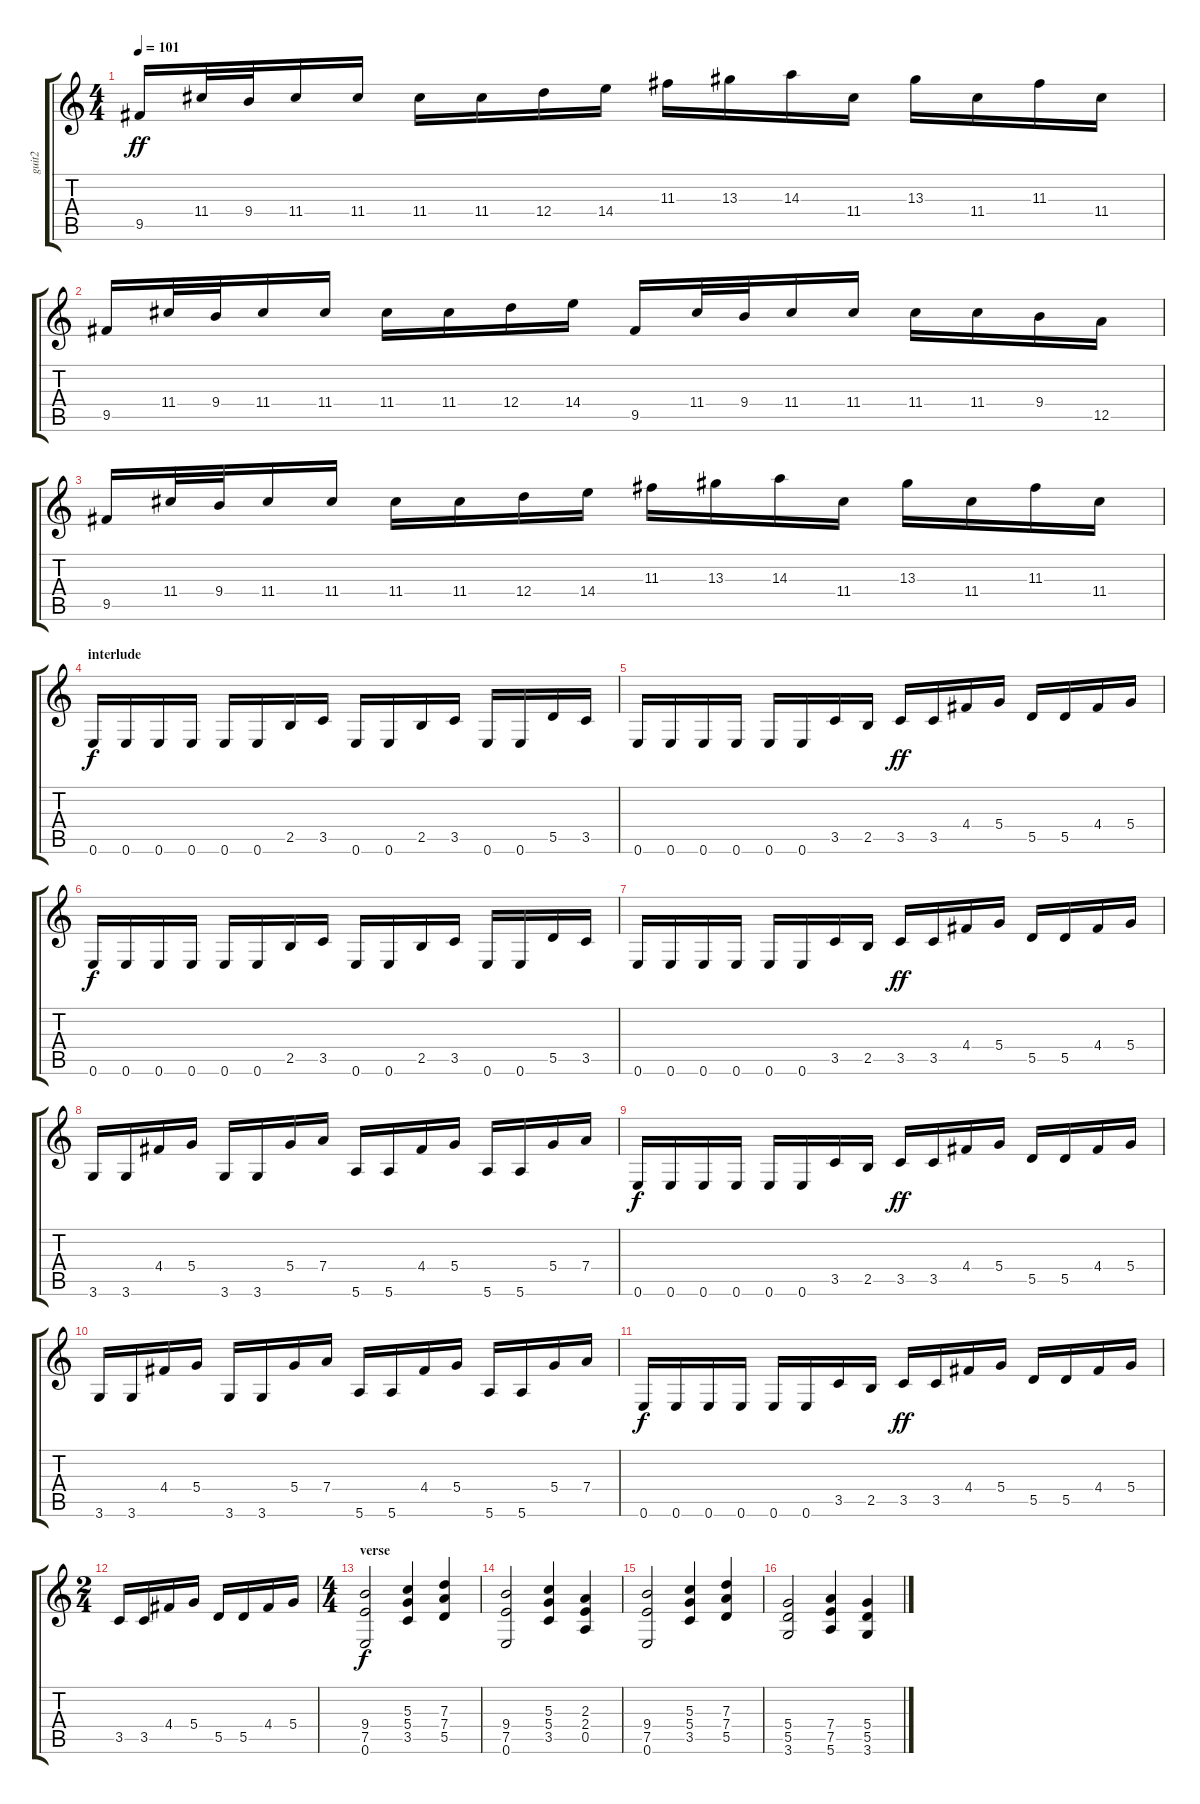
\track ("guit2" "guit2") {instrument distortionguitar}
\staff {score tabs}
\tuning (E4 B3 G3 D3 A2 E2) {hide}
\ts (4 4)
\tempo 101
\clef g2
\ks c
9.5.16{dy ff} 11.4.32 9.4.32 11.4.16 11.4.16 11.4.16 11.4.16 12.4.16 14.4.16 11.3.16 13.3.16 14.3.16 11.4.16 13.3.16 11.4.16 11.3.16 11.4.16 |
9.5.16 11.4.32 9.4.32 11.4.16 11.4.16 11.4.16 11.4.16 12.4.16 14.4.16 9.5.16 11.4.32 9.4.32 11.4.16 11.4.16 11.4.16 11.4.16 9.4.16 12.5.16 |
9.5.16 11.4.32 9.4.32 11.4.16 11.4.16 11.4.16 11.4.16 12.4.16 14.4.16 11.3.16 13.3.16 14.3.16 11.4.16 13.3.16 11.4.16 11.3.16 11.4.16 |
\section ("" "interlude")
0.6.16{dy f} 0.6.16 0.6.16 0.6.16 0.6.16 0.6.16 2.5.16 3.5.16 0.6.16 0.6.16 2.5.16 3.5.16 0.6.16 0.6.16 5.5.16 3.5.16 |
0.6.16 0.6.16 0.6.16 0.6.16 0.6.16 0.6.16 3.5.16 2.5.16 3.5.16{dy ff} 3.5.16 4.4.16 5.4.16 5.5.16 5.5.16 4.4.16 5.4.16 |
0.6.16{dy f} 0.6.16 0.6.16 0.6.16 0.6.16 0.6.16 2.5.16 3.5.16 0.6.16 0.6.16 2.5.16 3.5.16 0.6.16 0.6.16 5.5.16 3.5.16 |
0.6.16 0.6.16 0.6.16 0.6.16 0.6.16 0.6.16 3.5.16 2.5.16 3.5.16{dy ff} 3.5.16 4.4.16 5.4.16 5.5.16 5.5.16 4.4.16 5.4.16 |
3.6.16 3.6.16 4.4.16 5.4.16 3.6.16 3.6.16 5.4.16 7.4.16 5.6.16 5.6.16 4.4.16 5.4.16 5.6.16 5.6.16 5.4.16 7.4.16 |
0.6.16{dy f} 0.6.16 0.6.16 0.6.16 0.6.16 0.6.16 3.5.16 2.5.16 3.5.16{dy ff} 3.5.16 4.4.16 5.4.16 5.5.16 5.5.16 4.4.16 5.4.16 |
3.6.16 3.6.16 4.4.16 5.4.16 3.6.16 3.6.16 5.4.16 7.4.16 5.6.16 5.6.16 4.4.16 5.4.16 5.6.16 5.6.16 5.4.16 7.4.16 |
0.6.16{dy f} 0.6.16 0.6.16 0.6.16 0.6.16 0.6.16 3.5.16 2.5.16 3.5.16{dy ff} 3.5.16 4.4.16 5.4.16 5.5.16 5.5.16 4.4.16 5.4.16 |
\ts (2 4)
3.5.16 3.5.16 4.4.16 5.4.16 5.5.16 5.5.16 4.4.16 5.4.16 |
\ts (4 4)
\section ("" "verse")
(9.4 7.5 0.6).2{dy f} (5.3 5.4 3.5).4 (7.3 7.4 5.5).4 |
(9.4 7.5 0.6).2 (5.3 5.4 3.5).4 (2.3 2.4 0.5).4 |
(9.4 7.5 0.6).2 (5.3 5.4 3.5).4 (7.3 7.4 5.5).4 |
(5.4 5.5 3.6).2 (7.4 7.5 5.6).4 (5.4 5.5 3.6).4
